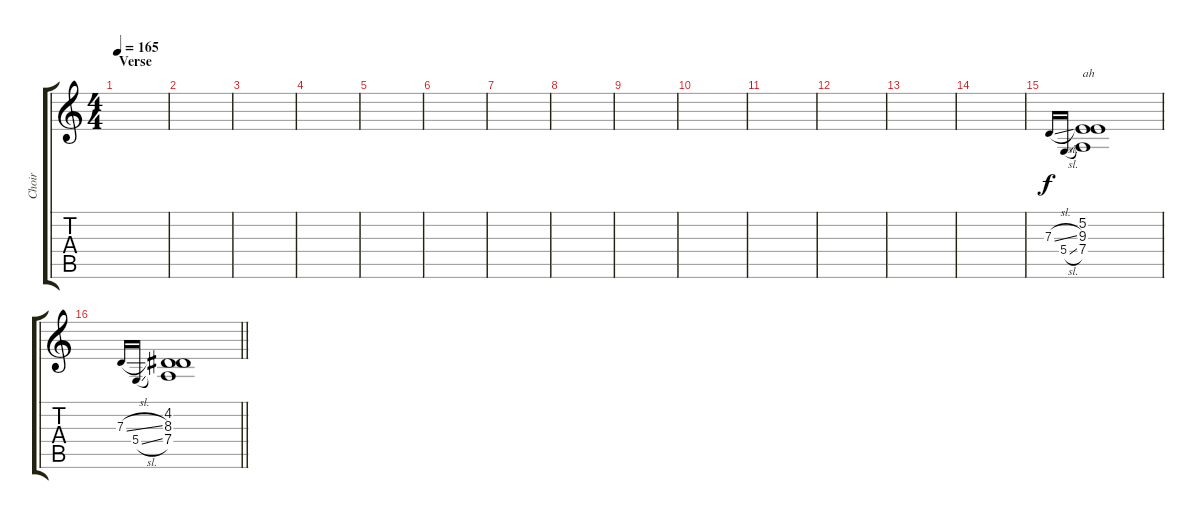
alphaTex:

\track ("Choir" "Choir") {instrument choiraahs}
\staff {score tabs}
\tuning (E4 B3 G3 D3 A2 E2) {hide}
\ts (4 4)
\section ("" "Verse")
\tempo 165
\clef g2
\ks c
|
|
|
|
|
|
|
|
|
|
|
|
|
|
7.3{sl}.16{gr onbeat} 5.4{sl}.16{gr onbeat} (5.2 9.3 7.4).1{txt "ah"} |
\barLineRight lightlight
7.3{sl}.16{gr onbeat} 5.4{sl}.16{gr onbeat} (4.2 8.3 7.4).1
